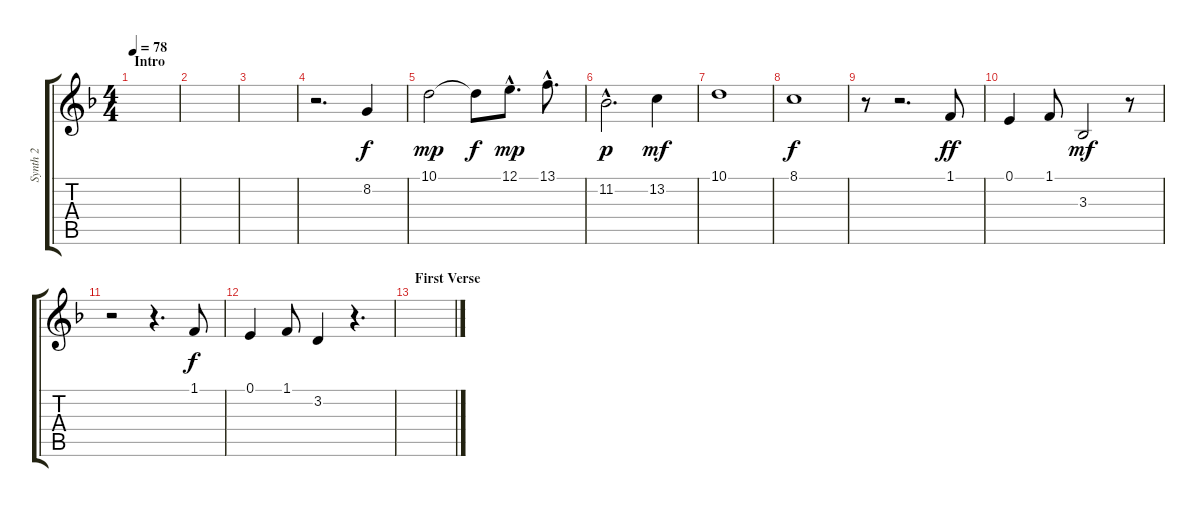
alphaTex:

\track ("Synth 2" "Synth 2") {instrument synthstrings2}
\staff {score tabs}
\tuning (E4 B3 G3 D3 A2 E2) {hide}
\ts (4 4)
\section ("" "Intro")
\tempo 78
\clef g2
\ks f
|
|
|
r.2{d} 8.2.4 |
10.1.2{dy mp} 10.1{t}.8{dy f} 12.1{hac}.8{d dy mp} 13.1{hac}.8{d} |
11.2{hac}.2{d dy p} 13.2.4{dy mf} |
10.1.1 |
8.1.1{dy f} |
r.8 r.2{d} 1.1.8{dy ff volume 6 instrument blownbottle} |
0.1.4 1.1.8 3.3.2{dy mf} r.8 |
r.2 r.4{d} 1.1.8{dy f} |
0.1.4 1.1.8 3.2.4 r.4{d} |
\section ("" "First Verse")
